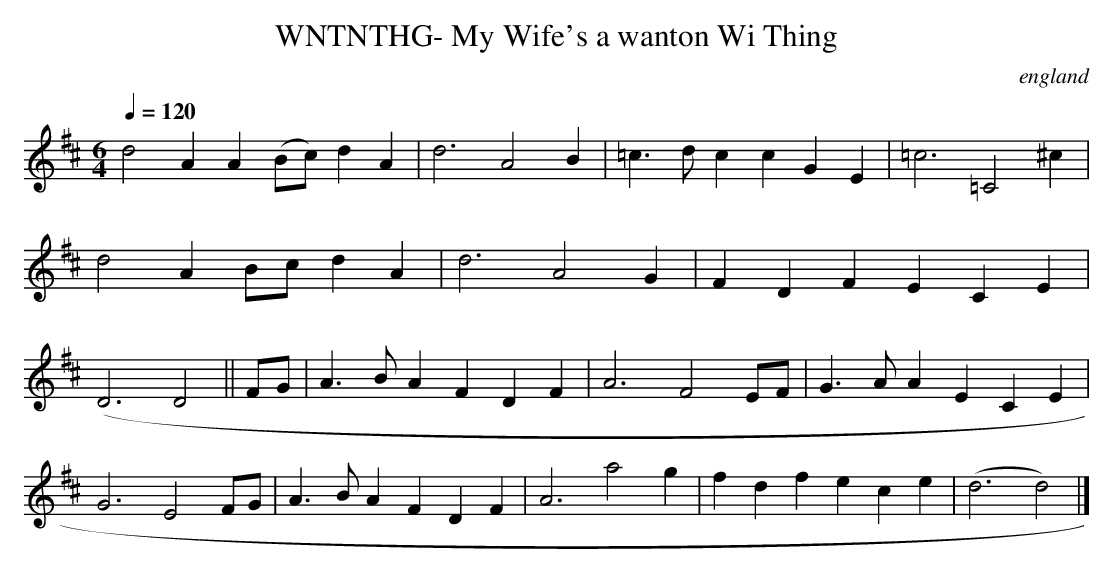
X:1
T:WNTNTHG- My Wife's a wanton Wi Thing
O:england
Q:1/4=120
L:1/4
M:6/4
K:D
d2AA(B/c/)dA|d3A2B|=c3/2d/ccGE|=c3=C2^c|d2AB/c/dA|\
d3A2G|FDFECE|(D3D2||F/G/|A3/2B/AFDF|A3F2E/F/|\
G3/2A/AECE|G3E2F/G/|A3/2B/AFDF|A3a2g|fdfece|(d3d2)|]
